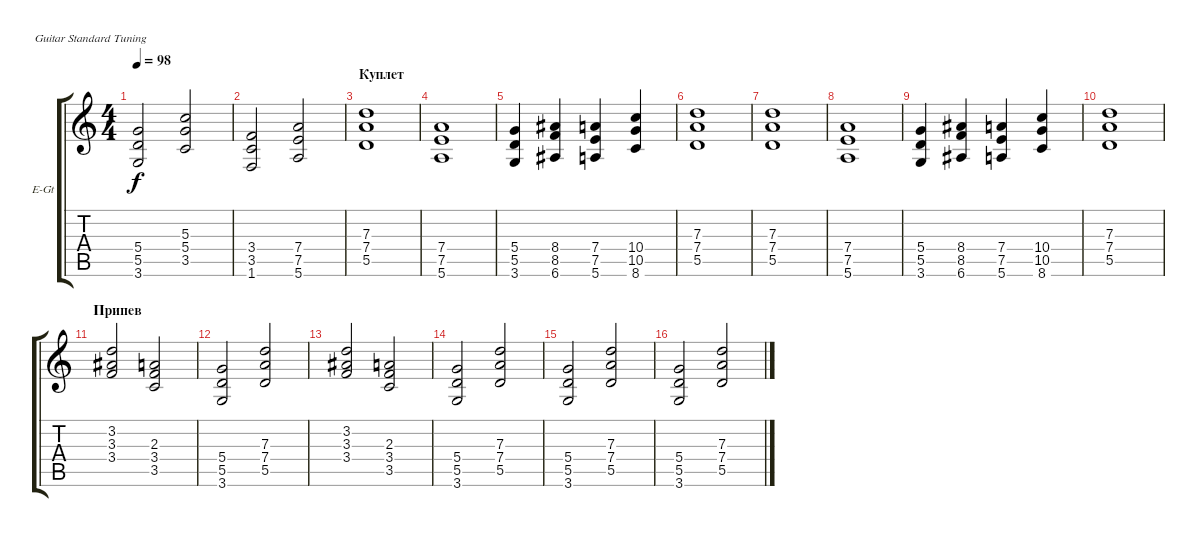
\defaultSystemsLayout 4
\bracketExtendMode groupsimilarinstruments
\firstSystemTrackNameOrientation horizontal
\otherSystemsTrackNameOrientation horizontal
\track ("А. Андреев" "E-Gt") {instrument electricguitarclean}
\staff {score tabs}
\tuning (E4 B3 G3 D3 A2 E2)
\ts (4 4)
\tempo 98
\clef g2
\ks c
(3.6 5.5 5.4).2{dy f} (3.5 5.4 5.3).2 |
(1.6 3.5 3.4).2 (5.6 7.5 7.4).2 |
\section ("" "Куплет")
(5.5 7.4 7.3).1 |
(5.6 7.5 7.4).1 |
(3.6 5.5 5.4).4 (6.6 8.5 8.4).4 (5.6 7.5 7.4).4 (8.6 10.5 10.4).4 |
(5.5 7.4 7.3).1 |
(5.5 7.4 7.3).1 |
(5.6 7.5 7.4).1 |
(3.6 5.5 5.4).4 (6.6 8.5 8.4).4 (5.6 7.5 7.4).4 (8.6 10.5 10.4).4 |
(5.5 7.4 7.3).1 |
\section ("" "Припев")
(3.4 3.3 3.2).2 (2.3 3.4 3.5).2 |
(3.6 5.5 5.4).2 (5.5 7.4 7.3).2 |
(3.4 3.3 3.2).2 (2.3 3.4 3.5).2 |
(3.6 5.5 5.4).2 (5.5 7.4 7.3).2 |
(3.6 5.5 5.4).2 (5.5 7.4 7.3).2 |
(3.6 5.5 5.4).2 (5.5 7.4 7.3).2
